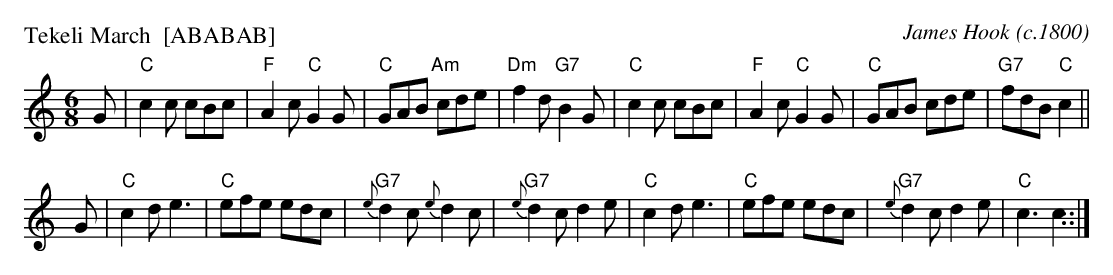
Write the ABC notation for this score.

X:1
P: Tekeli March  [ABABAB]
C: James Hook (c.1800)
M: 6/8
L: 1/8
K: C
G \
| "C"c2c cBc | "F"A2c "C"G2G | "C"GAB "Am"cde | "Dm"f2d "G7"B2G \
| "C"c2c cBc | "F"A2c "C"G2G | "C"GAB     cde | "G7"fdB  "C"c2 ||
G \
| "C"c2d e3 | "C"efe edc | "G7"{e}d2c {e}d2c | "G7"{e}d2c d2e \
| "C"c2d e3 | "C"efe edc | "G7"{e}d2c    d2e |  "C"c3     c2 ::|
